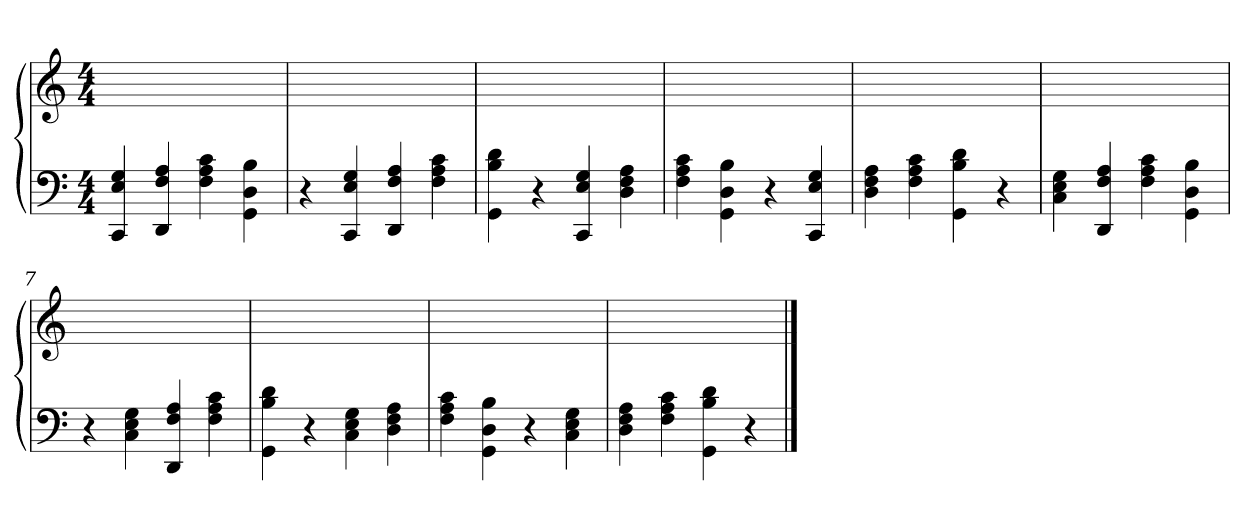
**kern	**kern
*part2	*part1
*staff2	*staff1
*clefF4	*clefG2
*k[]	*k[]
*C:	*C:
*M4/4	*M4/4
*MM60	*MM60
=1	=1
4CC 4E 4G	1ryy
4DD 4F 4A	.
4F 4A 4c	.
4GG 4D 4B	.
=2	=2
4r	1ryy
4CC 4E 4G	.
4DD 4F 4A	.
4F 4A 4c	.
=3	=3
4GG 4B 4d	1ryy
4r	.
4CC 4E 4G	.
4D 4F 4A	.
=4	=4
4F 4A 4c	1ryy
4GG 4D 4B	.
4r	.
4CC 4E 4G	.
=5	=5
4D 4F 4A	1ryy
4F 4A 4c	.
4GG 4B 4d	.
4r	.
=6	=6
4C 4E 4G	1ryy
4DD 4F 4A	.
4F 4A 4c	.
4GG 4D 4B	.
=7	=7
4r	1ryy
4C 4E 4G	.
4DD 4F 4A	.
4F 4A 4c	.
=8	=8
4GG 4B 4d	1ryy
4r	.
4C 4E 4G	.
4D 4F 4A	.
=9	=9
4F 4A 4c	1ryy
4GG 4D 4B	.
4r	.
4C 4E 4G	.
=10	=10
4D 4F 4A	1ryy
4F 4A 4c	.
4GG 4B 4d	.
4r	.
==	==
*-	*-
